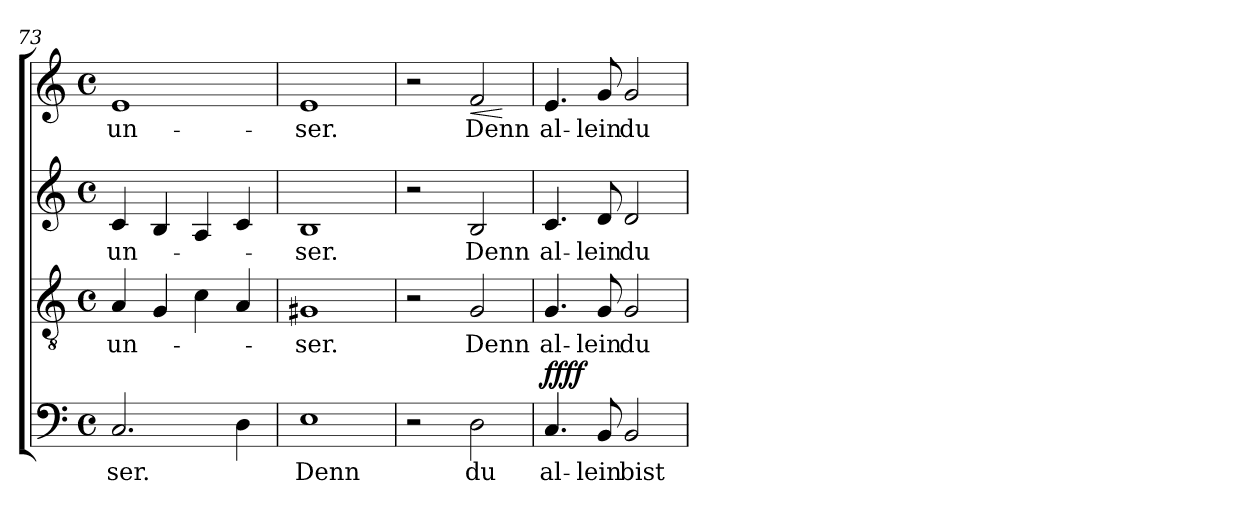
**kern	**text	**kern	**text	**kern	**text	**kern	**text	**dynam
*part1	*part1	*part1	*part1	*part1	*part1	*part1	*part1	*part1
*staff4	*staff4	*staff3	*staff3	*staff2	*staff2	*staff1	*staff1	*staff1/2/3/4
*clefF4	*	*clefGv2	*	*clefG2	*	*clefG2	*	*
*k[]	*	*k[]	*	*k[]	*	*k[]	*	*
*C:	*	*C:	*	*C:	*	*C:	*	*
*M4/4	*	*M4/4	*	*M4/4	*	*M4/4	*	*
*met(c)	*	*met(c)	*	*met(c)	*	*met(c)	*	*
=73	=73	=73	=73	=73	=73	=73	=73	=73
!	!LO:LY:b	!	!LO:LY:b	!	!LO:LY:b	!	!LO:LY:b	!
2.C/	-ser.	4A/	-un-	4c/	-un-	1e	-un-	.
.	.	4G/	.	4B/	.	.	.	.
.	.	4c\	.	4A/	.	.	.	.
4D\	.	4A/	.	4c/	.	.	.	.
=74	=74	=74	=74	=74	=74	=74	=74	=74
!	!LO:LY:b	!	!LO:LY:b	!	!LO:LY:b	!	!LO:LY:b	!
1E	Denn	1G#X	ser.	1B	ser.	1e	ser.	.
!!LO:PB:g=z
=75	=75	=75	=75	=75	=75	=75	=75	=75
2r	.	2r	.	2r	.	2r	.	.
!	!LO:LY:b	!	!LO:LY:b	!	!LO:LY:b	!	!LO:LY:b	!LO:HP:b
2D\	du	2G/	Denn	2B/	Denn	2f/	Denn	<
.	.	.	.	.	.	.	.	[
=76	=76	=76	=76	=76	=76	=76	=76	=76
!	!LO:LY:b	!	!LO:LY:b	!	!LO:LY:b	!	!LO:LY:b	!LO:DY:a=4
!	!	!	!	!	!	!	!	!LO:DY:n=1:a=3
!	!	!	!	!	!	!	!	!LO:DY:n=2:a=2
!	!	!	!	!	!	!	!	!LO:DY:n=3:a
4.C/	al-	4.G/	al-	4.c/	al-	4.e/	al-	f f f f
!	!LO:LY:b	!	!LO:LY:b	!	!LO:LY:b	!	!LO:LY:b	!
8BB/	-lein	8G/	-lein	8d/	-lein	8g/	-lein	.
!	!LO:LY:b	!	!LO:LY:b	!	!LO:LY:b	!	!LO:LY:b	!
2BB/	bist	2G/	du	2d/	du	2g/	du	.
=	=	=	=	=	=	=	=	=
*-	*-	*-	*-	*-	*-	*-	*-	*-
